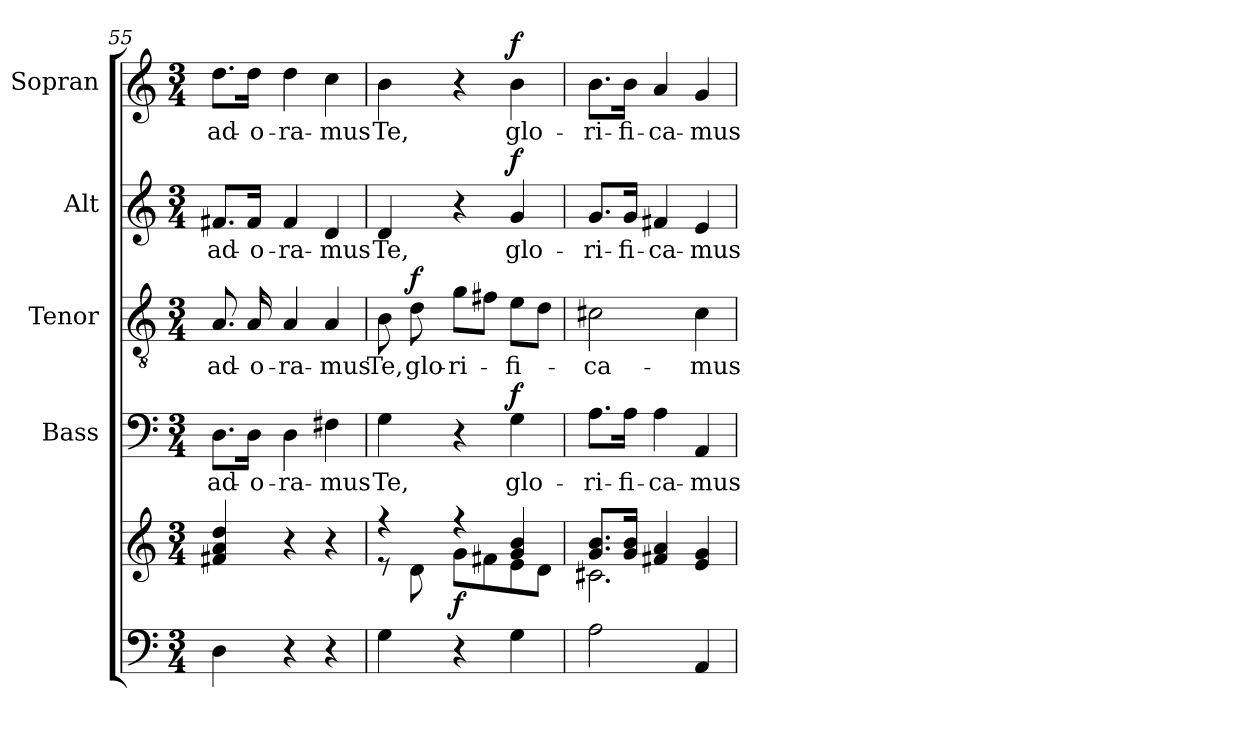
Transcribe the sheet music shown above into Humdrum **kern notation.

**kern	**kern	**dynam	**kern	**text	**dynam	**kern	**text	**dynam	**kern	**text	**dynam	**kern	**text	**dynam
*part5	*part5	*part5	*part4	*part4	*part4	*part3	*part3	*part3	*part2	*part2	*part2	*part1	*part1	*part1
*staff6	*staff5	*staff5/6	*staff4	*staff4	*staff4	*staff3	*staff3	*staff3	*staff2	*staff2	*staff2	*staff1	*staff1	*staff1
*	*	*	*I"Bass	*	*	*I"Tenor	*	*	*I"Alt	*	*	*I"Sopran	*	*
*	*	*	*I'B.	*	*	*I'T.	*	*	*I'A.	*	*	*I'S.	*	*
*clefF4	*clefG2	*	*clefF4	*	*	*clefGv2	*	*	*clefG2	*	*	*clefG2	*	*
*k[]	*k[]	*	*k[]	*	*	*k[]	*	*	*k[]	*	*	*k[]	*	*
*C:	*C:	*	*C:	*	*	*C:	*	*	*C:	*	*	*C:	*	*
*M3/4	*M3/4	*	*M3/4	*	*	*M3/4	*	*	*M3/4	*	*	*M3/4	*	*
=55	=55	=55	=55	=55	=55	=55	=55	=55	=55	=55	=55	=55	=55	=55
!	!	!	!	!LO:LY:b	!	!	!LO:LY:b	!	!	!LO:LY:b	!	!	!LO:LY:b	!
4D\	4f#X/ 4a/ 4dd/	.	8.D\L	ad-	.	8.A/	ad-	.	8.f#X/L	ad-	.	8.dd\L	ad-	.
!	!	!	!	!LO:LY:b	!	!	!LO:LY:b	!	!	!LO:LY:b	!	!	!LO:LY:b	!
.	.	.	16D\Jk	-o-	.	16A/	-o-	.	16f#/Jk	-o-	.	16dd\Jk	-o-	.
!	!	!	!	!LO:LY:b	!	!	!LO:LY:b	!	!	!LO:LY:b	!	!	!LO:LY:b	!
4r	4r	.	4D\	-ra-	.	4A/	-ra-	.	4f#/	-ra-	.	4dd\	-ra-	.
!	!	!	!	!LO:LY:b	!	!	!LO:LY:b	!	!	!LO:LY:b	!	!	!LO:LY:b	!
4r	4r	.	4F#X\	-mus	.	4A/	-mus	.	4d/	-mus	.	4cc\	-mus	.
=56	=56	=56	=56	=56	=56	=56	=56	=56	=56	=56	=56	=56	=56	=56
*	*^	*	*	*	*	*	*	*	*	*	*	*	*	*
!	!	!	!	!	!LO:LY:b	!	!	!LO:LY:b	!	!	!LO:LY:b	!	!	!LO:LY:b	!
4G\	4ree	8re	.	4G\	Te,	.	8B\	Te,	.	4d/	Te,	.	4b\	Te,	.
!	!	!	!	!	!	!	!	!LO:LY:b	!LO:DY:a	!	!	!	!	!	!
.	.	8d\	.	.	.	.	8d\	glo-	f	.	.	.	.	.	.
!	!	!	!LO:DY:b	!	!	!	!	!LO:LY:b	!	!	!	!	!	!	!
4r	4ree	8g\L	f	4r	.	.	8g\L	-ri-	.	4r	.	.	4r	.	.
.	.	8f#X\	.	.	.	.	8f#X\J	.	.	.	.	.	.	.	.
!	!	!	!	!	!LO:LY:b	!LO:DY:a	!	!LO:LY:b	!	!	!LO:LY:b	!LO:DY:a	!	!LO:LY:b	!LO:DY:a
4G\	4g/ 4b/	8e\	.	4G\	glo-	f	8e\L	-fi-	.	4g/	glo-	f	4b\	glo-	f
.	.	8d\J	.	.	.	.	8d\J	.	.	.	.	.	.	.	.
!!LO:PB:g=z
=57	=57	=57	=57	=57	=57	=57	=57	=57	=57	=57	=57	=57	=57	=57	=57
!	!	!	!	!	!LO:LY:b	!	!	!LO:LY:b	!	!	!LO:LY:b	!	!	!LO:LY:b	!
2A\	8.g/ 8.b/L	2.c#X\	.	8.A\L	-ri-	.	2c#X\	-ca-	.	8.g/L	-ri-	.	8.b\L	-ri-	.
!	!	!	!	!	!LO:LY:b	!	!	!	!	!	!LO:LY:b	!	!	!LO:LY:b	!
.	16g/ 16b/Jk	.	.	16A\Jk	-fi-	.	.	.	.	16g/Jk	-fi-	.	16b\Jk	-fi-	.
!	!	!	!	!	!LO:LY:b	!	!	!	!	!	!LO:LY:b	!	!	!LO:LY:b	!
.	4f#X/ 4a/	.	.	4A\	-ca-	.	.	.	.	4f#X/	-ca-	.	4a/	-ca-	.
!	!	!	!	!	!LO:LY:b	!	!	!LO:LY:b	!	!	!LO:LY:b	!	!	!LO:LY:b	!
4AA/	4e/ 4g/	.	.	4AA/	-mus	.	4c#\	-mus	.	4e/	-mus	.	4g/	-mus	.
*	*v	*v	*	*	*	*	*	*	*	*	*	*	*	*	*
=	=	=	=	=	=	=	=	=	=	=	=	=	=	=
*-	*-	*-	*-	*-	*-	*-	*-	*-	*-	*-	*-	*-	*-	*-
